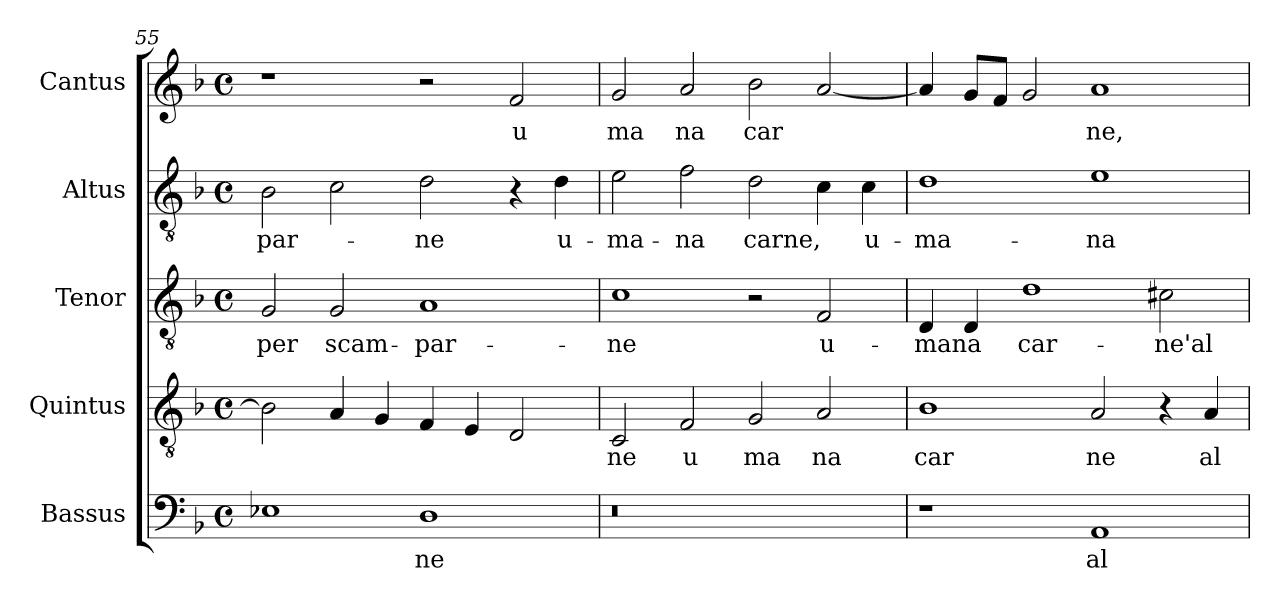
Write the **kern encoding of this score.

**kern	**text	**kern	**text	**kern	**text	**kern	**text	**kern	**text
*part5	*part5	*part4	*part4	*part3	*part3	*part2	*part2	*part1	*part1
*staff5	*staff5	*staff4	*staff4	*staff3	*staff3	*staff2	*staff2	*staff1	*staff1
*I"Bassus	*	*I"Quintus	*	*I"Tenor	*	*I"Altus	*	*I"Cantus	*
*clefF4	*	*clefGv2	*	*clefGv2	*	*clefGv2	*	*clefG2	*
*k[b-]	*	*k[b-]	*	*k[b-]	*	*k[b-]	*	*k[b-]	*
*F:	*	*F:	*	*F:	*	*F:	*	*F:	*
*M4/4	*	*M4/4	*	*M4/4	*	*M4/4	*	*M4/4	*
*met(c)	*	*met(c)	*	*met(c)	*	*met(c)	*	*met(c)	*
=55	=55	=55	=55	=55	=55	=55	=55	=55	=55
!	!	!	!	!	!LO:LY:b:cj	!	!LO:LY:b	!	!
1E-	.	2B-\]	.	2G/	per	2B-\	-par-	1r	.
!	!	!	!	!	!LO:LY:b:cj	!	!	!	!
.	.	4A/	.	2G/	scam-	2c\	.	.	.
.	.	4G/	.	.	.	.	.	.	.
!	!LO:LY:b:cj	!	!	!	!LO:LY:b:cj	!	!LO:LY:b:cj	!	!
1D	-ne	4F/	.	1A	-par-	2d\	-ne	2r	.
.	.	4E/	.	.	.	.	.	.	.
!	!	!	!	!	!	!	!	!	!LO:LY:b:cj
.	.	2D/	.	.	.	4r	.	2f/	u
!	!	!	!	!	!	!	!LO:LY:b:cj	!	!
.	.	.	.	.	.	4d\	u-	.	.
=56	=56	=56	=56	=56	=56	=56	=56	=56	=56
!	!	!	!LO:LY:b:cj	!	!LO:LY:b:cj	!	!LO:LY:b:cj	!	!LO:LY:b:cj
0r	.	2C/	ne	1c	-ne	2e\	-ma-	2g/	ma
!	!	!	!LO:LY:b:cj	!	!	!	!LO:LY:b:cj	!	!LO:LY:b:cj
.	.	2F/	u	.	.	2f\	-na	2a/	na
!	!	!	!LO:LY:b:cj	!	!	!	!LO:LY:b:cj	!	!LO:LY:b
.	.	2G/	ma	2r	.	2d\	carne,	2b-\	car
!	!	!	!LO:LY:b:cj	!	!LO:LY:b:cj	!	!	!	!
.	.	2A/	na	2F/	u-	4c\	.	[<2a/	.
!	!	!	!	!	!	!	!LO:LY:b:cj	!	!
.	.	.	.	.	.	4c\	u-	.	.
=57	=57	=57	=57	=57	=57	=57	=57	=57	=57
!	!	!	!LO:LY:b:cj	!	!LO:LY:b:cj	!	!LO:LY:b:cj	!	!
1r	.	1B-	car	4D/	-mana	1d	-ma-	4a/]	.
.	.	.	.	4D/	.	.	.	8g/L	.
.	.	.	.	.	.	.	.	8f/J	.
!	!	!	!	!	!LO:LY:b:cj	!	!	!	!
.	.	.	.	1d	car-	.	.	2g/	.
!	!LO:LY:b:cj	!	!LO:LY:b:cj	!	!	!	!LO:LY:b:cj	!	!LO:LY:b:cj
1AA	al	2A/	ne	.	.	1e	-na	1a	ne,
!	!	!	!	!	!LO:LY:b:cj	!	!	!	!
.	.	4r	.	2c#\	-ne'al	.	.	.	.
!	!	!	!LO:LY:b:cj	!	!	!	!	!	!
.	.	4A/	al	.	.	.	.	.	.
=	=	=	=	=	=	=	=	=	=
*-	*-	*-	*-	*-	*-	*-	*-	*-	*-
